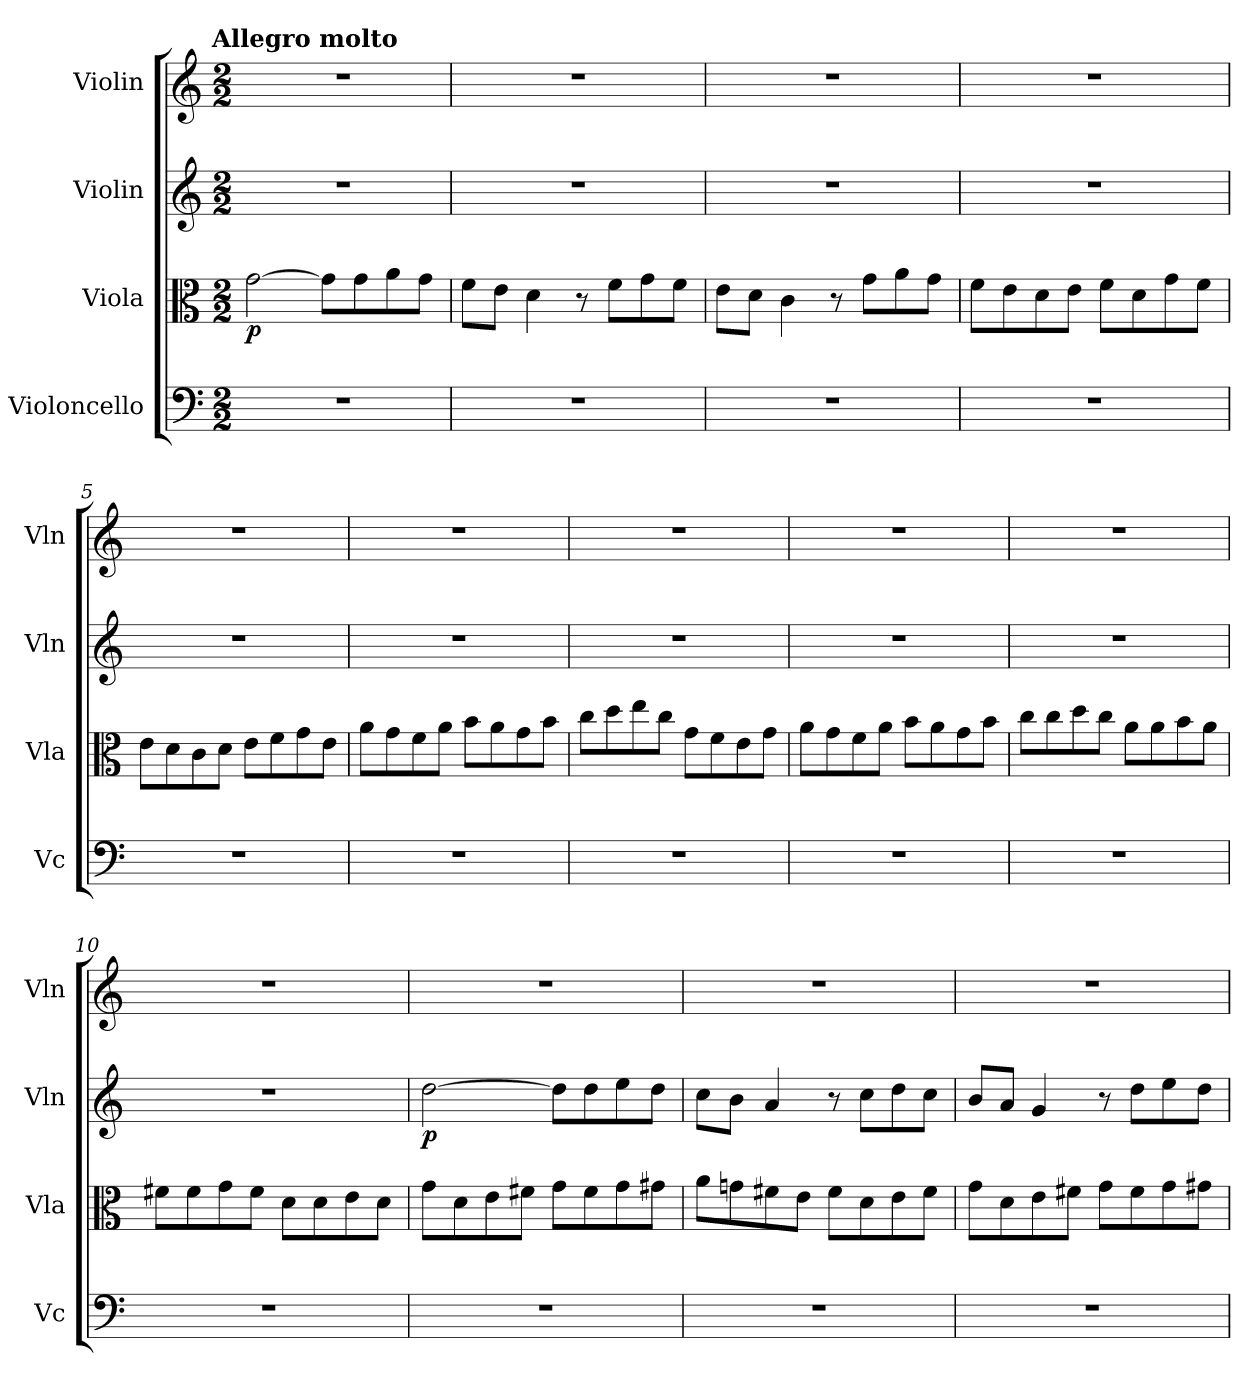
**kern	**kern	**dynam	**kern	**dynam	**kern
*part4	*part3	*part3	*part2	*part2	*part1
*staff4	*staff3	*staff3	*staff2	*staff2	*staff1
*I"Violoncello	*I"Viola	*	*I"Violin	*	*I"Violin
*I'Vc	*I'Vla	*	*I'Vln	*	*I'Vln
*clefF4	*clefC3	*	*clefG2	*	*clefG2
*k[]	*k[]	*	*k[]	*	*k[]
!!LO:TX:omd:t=Allegro molto
*M2/2	*M2/2	*	*M2/2	*	*M2/2
*MM280	*MM280	*	*MM280	*	*MM280
=1	=1	=1	=1	=1	=1
1r	[2g\	p	1r	.	1r
.	8g\L]	.	.	.	.
.	8g\	.	.	.	.
.	8a\	.	.	.	.
.	8g\J	.	.	.	.
=2	=2	=2	=2	=2	=2
1r	8f\L	.	1r	.	1r
.	8e\J	.	.	.	.
.	4d\	.	.	.	.
.	8r	.	.	.	.
.	8f\L	.	.	.	.
.	8g\	.	.	.	.
.	8f\J	.	.	.	.
=3	=3	=3	=3	=3	=3
1r	8e\L	.	1r	.	1r
.	8d\J	.	.	.	.
.	4c\	.	.	.	.
.	8r	.	.	.	.
.	8g\L	.	.	.	.
.	8a\	.	.	.	.
.	8g\J	.	.	.	.
=4	=4	=4	=4	=4	=4
1r	8f\L	.	1r	.	1r
.	8e\	.	.	.	.
.	8d\	.	.	.	.
.	8e\J	.	.	.	.
.	8f\L	.	.	.	.
.	8d\	.	.	.	.
.	8g\	.	.	.	.
.	8f\J	.	.	.	.
=5	=5	=5	=5	=5	=5
1r	8e\L	.	1r	.	1r
.	8d\	.	.	.	.
.	8c\	.	.	.	.
.	8d\J	.	.	.	.
.	8e\L	.	.	.	.
.	8f\	.	.	.	.
.	8g\	.	.	.	.
.	8e\J	.	.	.	.
=6	=6	=6	=6	=6	=6
1r	8a\L	.	1r	.	1r
.	8g\	.	.	.	.
.	8f\	.	.	.	.
.	8a\J	.	.	.	.
.	8b\L	.	.	.	.
.	8a\	.	.	.	.
.	8g\	.	.	.	.
.	8b\J	.	.	.	.
=7	=7	=7	=7	=7	=7
1r	8cc\L	.	1r	.	1r
.	8dd\	.	.	.	.
.	8ee\	.	.	.	.
.	8cc\J	.	.	.	.
.	8g\L	.	.	.	.
.	8f\	.	.	.	.
.	8e\	.	.	.	.
.	8g\J	.	.	.	.
=8	=8	=8	=8	=8	=8
1r	8a\L	.	1r	.	1r
.	8g\	.	.	.	.
.	8f\	.	.	.	.
.	8a\J	.	.	.	.
.	8b\L	.	.	.	.
.	8a\	.	.	.	.
.	8g\	.	.	.	.
.	8b\J	.	.	.	.
=9	=9	=9	=9	=9	=9
1r	8cc\L	.	1r	.	1r
.	8cc\	.	.	.	.
.	8dd\	.	.	.	.
.	8cc\J	.	.	.	.
.	8a\L	.	.	.	.
.	8a\	.	.	.	.
.	8b\	.	.	.	.
.	8a\J	.	.	.	.
=10	=10	=10	=10	=10	=10
1r	8f#X\L	.	1r	.	1r
.	8f#\	.	.	.	.
.	8g\	.	.	.	.
.	8f#\J	.	.	.	.
.	8d\L	.	.	.	.
.	8d\	.	.	.	.
.	8e\	.	.	.	.
.	8d\J	.	.	.	.
=11	=11	=11	=11	=11	=11
1r	8g\L	.	[2dd\	p	1r
.	8d\	.	.	.	.
.	8e\	.	.	.	.
.	8f#X\J	.	.	.	.
.	8g\L	.	8dd\L]	.	.
.	8f#\	.	8dd\	.	.
.	8g\	.	8ee\	.	.
.	8g#X\J	.	8dd\J	.	.
=12	=12	=12	=12	=12	=12
1r	8a\L	.	8cc\L	.	1r
.	8gn\	.	8b\J	.	.
.	8f#X\	.	4a/	.	.
.	8e\J	.	.	.	.
.	8f#\L	.	8r	.	.
.	8d\	.	8cc\L	.	.
.	8e\	.	8dd\	.	.
.	8f#\J	.	8cc\J	.	.
=13	=13	=13	=13	=13	=13
1r	8g\L	.	8b/L	.	1r
.	8d\	.	8a/J	.	.
.	8e\	.	4g/	.	.
.	8f#X\J	.	.	.	.
.	8g\L	.	8r	.	.
.	8f#\	.	8dd\L	.	.
.	8g\	.	8ee\	.	.
.	8g#X\J	.	8dd\J	.	.
=	=	=	=	=	=
*-	*-	*-	*-	*-	*-
